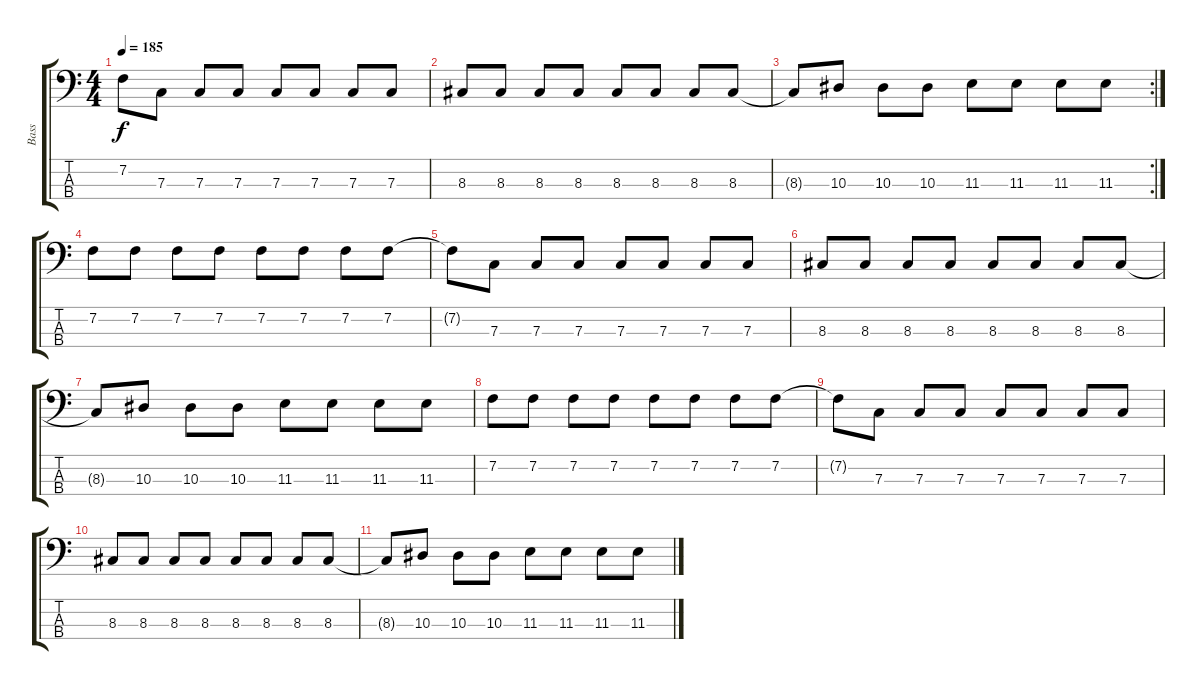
\track ("Bass" "Bass") {instrument electricbasspick}
\staff {score tabs}
\tuning (Eb2 Bb1 F1 C1) {hide}
\ts (4 4)
\tempo 185
\clef f4
\ks c
7.2{t}.8{dy f} 7.3.8 7.3.8 7.3.8 7.3.8 7.3.8 7.3.8 7.3.8 |
8.3.8 8.3.8 8.3.8 8.3.8 8.3.8 8.3.8 8.3.8 8.3.8 |
\rc 2
8.3{t}.8 10.3.8 10.3.8 10.3.8 11.3.8 11.3.8 11.3.8 11.3.8 |
7.2.8 7.2.8 7.2.8 7.2.8 7.2.8 7.2.8 7.2.8 7.2.8 |
7.2{t}.8 7.3.8 7.3.8 7.3.8 7.3.8 7.3.8 7.3.8 7.3.8 |
8.3.8 8.3.8 8.3.8 8.3.8 8.3.8 8.3.8 8.3.8 8.3.8 |
8.3{t}.8 10.3.8 10.3.8 10.3.8 11.3.8 11.3.8 11.3.8 11.3.8 |
7.2.8 7.2.8 7.2.8 7.2.8 7.2.8 7.2.8 7.2.8 7.2.8 |
7.2{t}.8 7.3.8 7.3.8 7.3.8 7.3.8 7.3.8 7.3.8 7.3.8 |
8.3.8 8.3.8 8.3.8 8.3.8 8.3.8 8.3.8 8.3.8 8.3.8 |
8.3{t}.8 10.3.8 10.3.8 10.3.8 11.3.8 11.3.8 11.3.8 11.3.8
